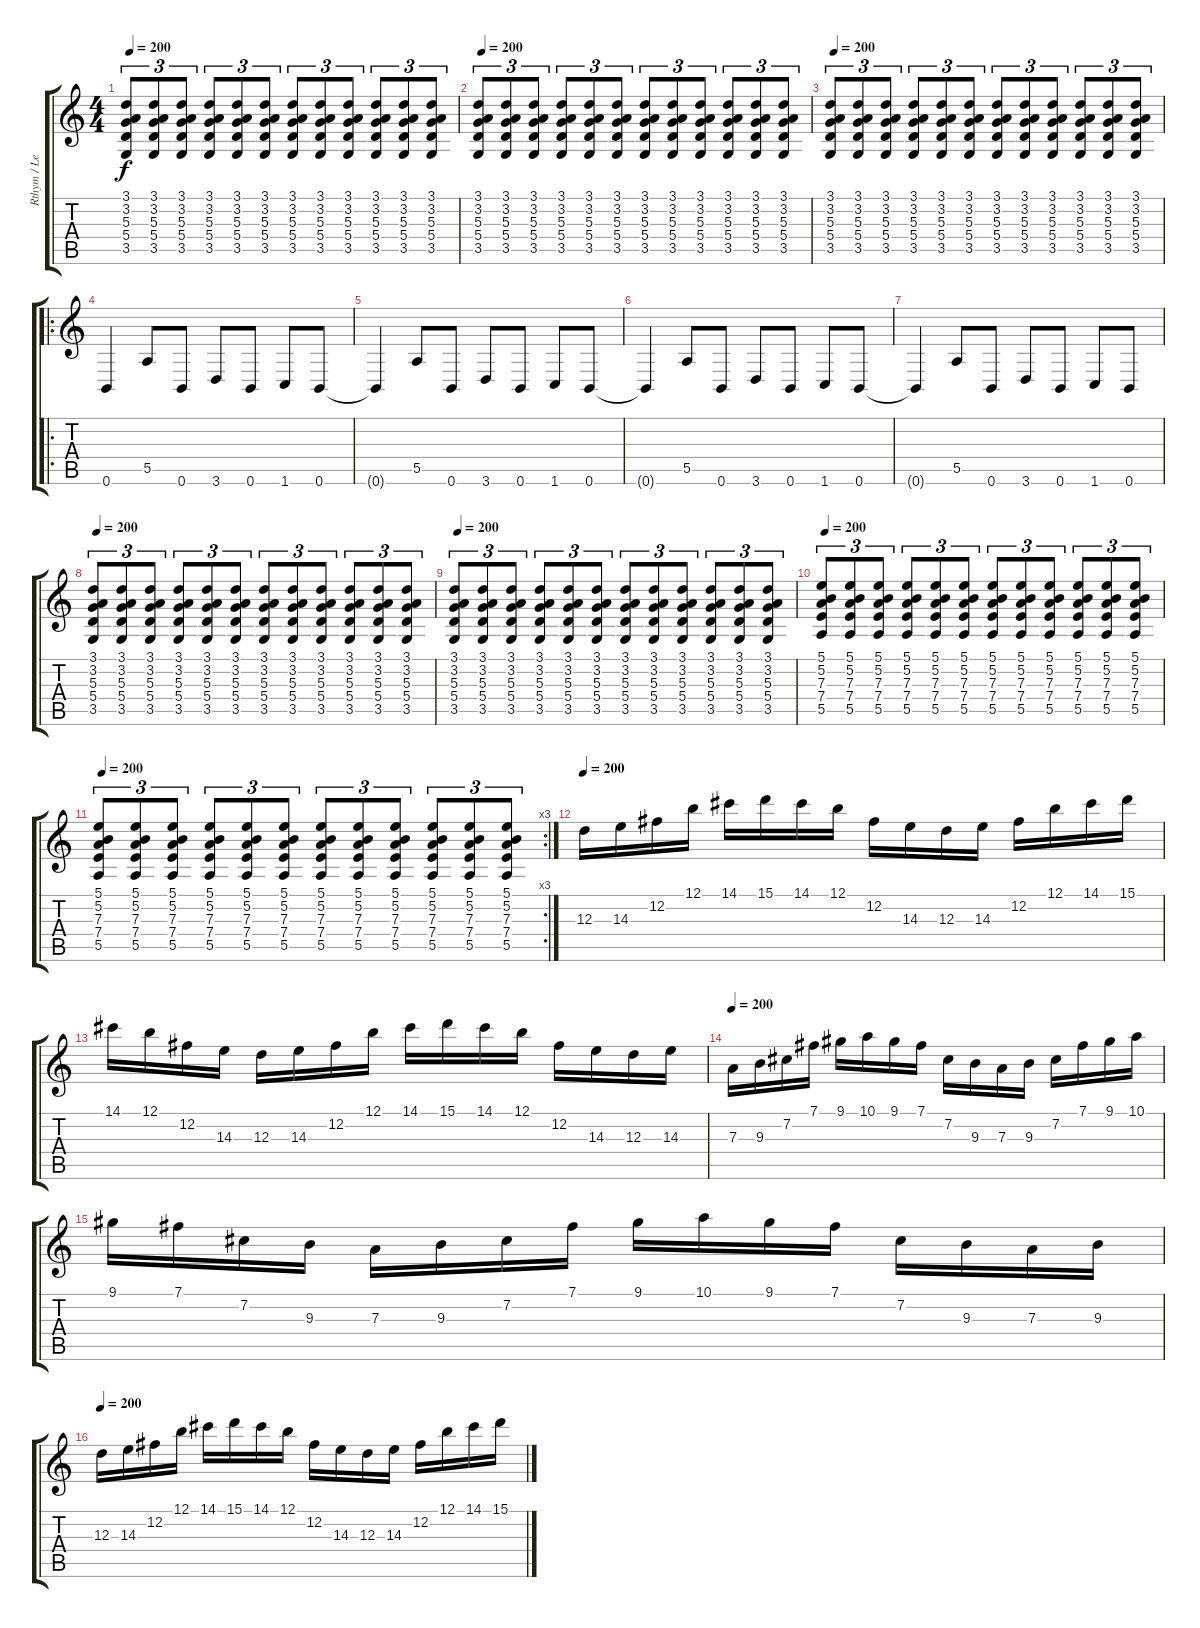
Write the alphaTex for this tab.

\track ("Rthym / Lead 1" "Rthym / Le") {instrument distortionguitar}
\staff {score tabs}
\tuning (B3 Gb3 D3 A2 E2 B1) {hide}
\ts (4 4)
\tempo 200
\clef g2
\ks c
(3.1 3.2 5.3 5.4 3.5).8{tu (3 2) dy f} (3.1 3.2 5.3 5.4 3.5).8{tu (3 2)} (3.1 3.2 5.3 5.4 3.5).8{tu (3 2)} (3.1 3.2 5.3 5.4 3.5).8{tu (3 2)} (3.1 3.2 5.3 5.4 3.5).8{tu (3 2)} (3.1 3.2 5.3 5.4 3.5).8{tu (3 2)} (3.1 3.2 5.3 5.4 3.5).8{tu (3 2)} (3.1 3.2 5.3 5.4 3.5).8{tu (3 2)} (3.1 3.2 5.3 5.4 3.5).8{tu (3 2)} (3.1 3.2 5.3 5.4 3.5).8{tu (3 2)} (3.1 3.2 5.3 5.4 3.5).8{tu (3 2)} (3.1 3.2 5.3 5.4 3.5).8{tu (3 2)} |
\tempo 200
(3.1 3.2 5.3 5.4 3.5).8{tu (3 2)} (3.1 3.2 5.3 5.4 3.5).8{tu (3 2)} (3.1 3.2 5.3 5.4 3.5).8{tu (3 2)} (3.1 3.2 5.3 5.4 3.5).8{tu (3 2)} (3.1 3.2 5.3 5.4 3.5).8{tu (3 2)} (3.1 3.2 5.3 5.4 3.5).8{tu (3 2)} (3.1 3.2 5.3 5.4 3.5).8{tu (3 2)} (3.1 3.2 5.3 5.4 3.5).8{tu (3 2)} (3.1 3.2 5.3 5.4 3.5).8{tu (3 2)} (3.1 3.2 5.3 5.4 3.5).8{tu (3 2)} (3.1 3.2 5.3 5.4 3.5).8{tu (3 2)} (3.1 3.2 5.3 5.4 3.5).8{tu (3 2)} |
\tempo 200
(3.1 3.2 5.3 5.4 3.5).8{tu (3 2)} (3.1 3.2 5.3 5.4 3.5).8{tu (3 2)} (3.1 3.2 5.3 5.4 3.5).8{tu (3 2)} (3.1 3.2 5.3 5.4 3.5).8{tu (3 2)} (3.1 3.2 5.3 5.4 3.5).8{tu (3 2)} (3.1 3.2 5.3 5.4 3.5).8{tu (3 2)} (3.1 3.2 5.3 5.4 3.5).8{tu (3 2)} (3.1 3.2 5.3 5.4 3.5).8{tu (3 2)} (3.1 3.2 5.3 5.4 3.5).8{tu (3 2)} (3.1 3.2 5.3 5.4 3.5).8{tu (3 2)} (3.1 3.2 5.3 5.4 3.5).8{tu (3 2)} (3.1 3.2 5.3 5.4 3.5).8{tu (3 2)} |
\ro
0.6.4 5.5.8 0.6.8 3.6.8 0.6.8 1.6.8 0.6.8 |
0.6{t}.4 5.5.8 0.6.8 3.6.8 0.6.8 1.6.8 0.6.8 |
0.6{t}.4 5.5.8 0.6.8 3.6.8 0.6.8 1.6.8 0.6.8 |
0.6{t}.4 5.5.8 0.6.8 3.6.8 0.6.8 1.6.8 0.6.8 |
\tempo 200
(3.1 3.2 5.3 5.4 3.5).8{tu (3 2)} (3.1 3.2 5.3 5.4 3.5).8{tu (3 2)} (3.1 3.2 5.3 5.4 3.5).8{tu (3 2)} (3.1 3.2 5.3 5.4 3.5).8{tu (3 2)} (3.1 3.2 5.3 5.4 3.5).8{tu (3 2)} (3.1 3.2 5.3 5.4 3.5).8{tu (3 2)} (3.1 3.2 5.3 5.4 3.5).8{tu (3 2)} (3.1 3.2 5.3 5.4 3.5).8{tu (3 2)} (3.1 3.2 5.3 5.4 3.5).8{tu (3 2)} (3.1 3.2 5.3 5.4 3.5).8{tu (3 2)} (3.1 3.2 5.3 5.4 3.5).8{tu (3 2)} (3.1 3.2 5.3 5.4 3.5).8{tu (3 2)} |
\tempo 200
(3.1 3.2 5.3 5.4 3.5).8{tu (3 2)} (3.1 3.2 5.3 5.4 3.5).8{tu (3 2)} (3.1 3.2 5.3 5.4 3.5).8{tu (3 2)} (3.1 3.2 5.3 5.4 3.5).8{tu (3 2)} (3.1 3.2 5.3 5.4 3.5).8{tu (3 2)} (3.1 3.2 5.3 5.4 3.5).8{tu (3 2)} (3.1 3.2 5.3 5.4 3.5).8{tu (3 2)} (3.1 3.2 5.3 5.4 3.5).8{tu (3 2)} (3.1 3.2 5.3 5.4 3.5).8{tu (3 2)} (3.1 3.2 5.3 5.4 3.5).8{tu (3 2)} (3.1 3.2 5.3 5.4 3.5).8{tu (3 2)} (3.1 3.2 5.3 5.4 3.5).8{tu (3 2)} |
\tempo 200
(5.1 5.2 7.3 7.4 5.5).8{tu (3 2)} (5.1 5.2 7.3 7.4 5.5).8{tu (3 2)} (5.1 5.2 7.3 7.4 5.5).8{tu (3 2)} (5.1 5.2 7.3 7.4 5.5).8{tu (3 2)} (5.1 5.2 7.3 7.4 5.5).8{tu (3 2)} (5.1 5.2 7.3 7.4 5.5).8{tu (3 2)} (5.1 5.2 7.3 7.4 5.5).8{tu (3 2)} (5.1 5.2 7.3 7.4 5.5).8{tu (3 2)} (5.1 5.2 7.3 7.4 5.5).8{tu (3 2)} (5.1 5.2 7.3 7.4 5.5).8{tu (3 2)} (5.1 5.2 7.3 7.4 5.5).8{tu (3 2)} (5.1 5.2 7.3 7.4 5.5).8{tu (3 2)} |
\rc 3
\tempo 200
(5.1 5.2 7.3 7.4 5.5).8{tu (3 2)} (5.1 5.2 7.3 7.4 5.5).8{tu (3 2)} (5.1 5.2 7.3 7.4 5.5).8{tu (3 2)} (5.1 5.2 7.3 7.4 5.5).8{tu (3 2)} (5.1 5.2 7.3 7.4 5.5).8{tu (3 2)} (5.1 5.2 7.3 7.4 5.5).8{tu (3 2)} (5.1 5.2 7.3 7.4 5.5).8{tu (3 2)} (5.1 5.2 7.3 7.4 5.5).8{tu (3 2)} (5.1 5.2 7.3 7.4 5.5).8{tu (3 2)} (5.1 5.2 7.3 7.4 5.5).8{tu (3 2)} (5.1 5.2 7.3 7.4 5.5).8{tu (3 2)} (5.1 5.2 7.3 7.4 5.5).8{tu (3 2)} |
\tempo 200
12.3.16{volume 16 balance 8} 14.3.16 12.2.16 12.1.16 14.1.16 15.1.16 14.1.16 12.1.16 12.2.16 14.3.16 12.3.16 14.3.16 12.2.16 12.1.16 14.1.16 15.1.16 |
14.1.16 12.1.16 12.2.16 14.3.16 12.3.16 14.3.16 12.2.16 12.1.16 14.1.16 15.1.16 14.1.16 12.1.16 12.2.16 14.3.16 12.3.16 14.3.16 |
\tempo 200
7.3.16 9.3.16 7.2.16 7.1.16 9.1.16 10.1.16 9.1.16 7.1.16 7.2.16 9.3.16 7.3.16 9.3.16 7.2.16 7.1.16 9.1.16 10.1.16 |
9.1.16 7.1.16 7.2.16 9.3.16 7.3.16 9.3.16 7.2.16 7.1.16 9.1.16 10.1.16 9.1.16 7.1.16 7.2.16 9.3.16 7.3.16 9.3.16 |
\tempo 200
12.3.16{volume 16 balance 8} 14.3.16 12.2.16 12.1.16 14.1.16 15.1.16 14.1.16 12.1.16 12.2.16 14.3.16 12.3.16 14.3.16 12.2.16 12.1.16 14.1.16 15.1.16
